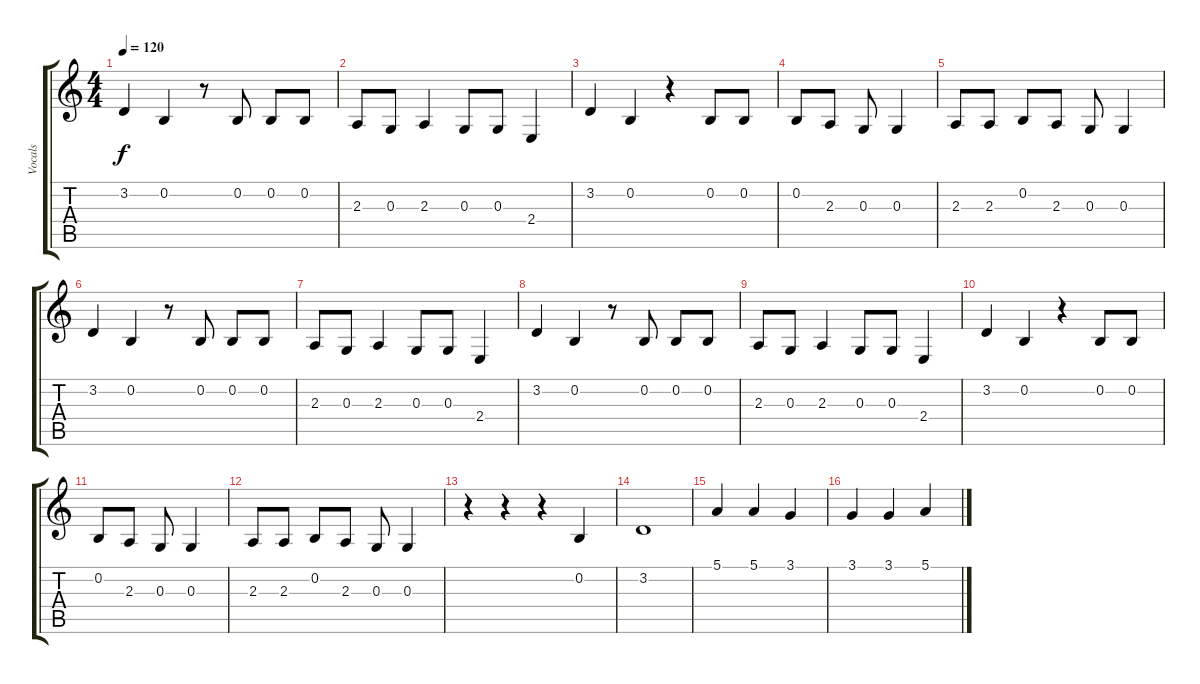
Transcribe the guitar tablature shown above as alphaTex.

\track ("Vocals" "Vocals") {instrument clarinet}
\staff {score tabs}
\tuning (E4 B3 G3 D3 A2 E2) {hide}
\ts (4 4)
\tempo 120
\clef g2
\ks c
3.2.4{dy f} 0.2.4 r.8 0.2.8 0.2.8 0.2.8 |
2.3.8 0.3.8 2.3.4 0.3.8 0.3.8 2.4.4 |
3.2.4 0.2.4 r.4 0.2.8 0.2.8 |
0.2.8 2.3.8 0.3.8 0.3.4 |
2.3.8 2.3.8 0.2.8 2.3.8 0.3.8 0.3.4 |
3.2.4 0.2.4 r.8 0.2.8 0.2.8 0.2.8 |
2.3.8 0.3.8 2.3.4 0.3.8 0.3.8 2.4.4 |
3.2.4 0.2.4 r.8 0.2.8 0.2.8 0.2.8 |
2.3.8 0.3.8 2.3.4 0.3.8 0.3.8 2.4.4 |
3.2.4 0.2.4 r.4 0.2.8 0.2.8 |
0.2.8 2.3.8 0.3.8 0.3.4 |
2.3.8 2.3.8 0.2.8 2.3.8 0.3.8 0.3.4 |
r.4 r.4 r.4 0.2.4 |
3.2.1 |
5.1.4 5.1.4 3.1.4 |
3.1.4 3.1.4 5.1.4
